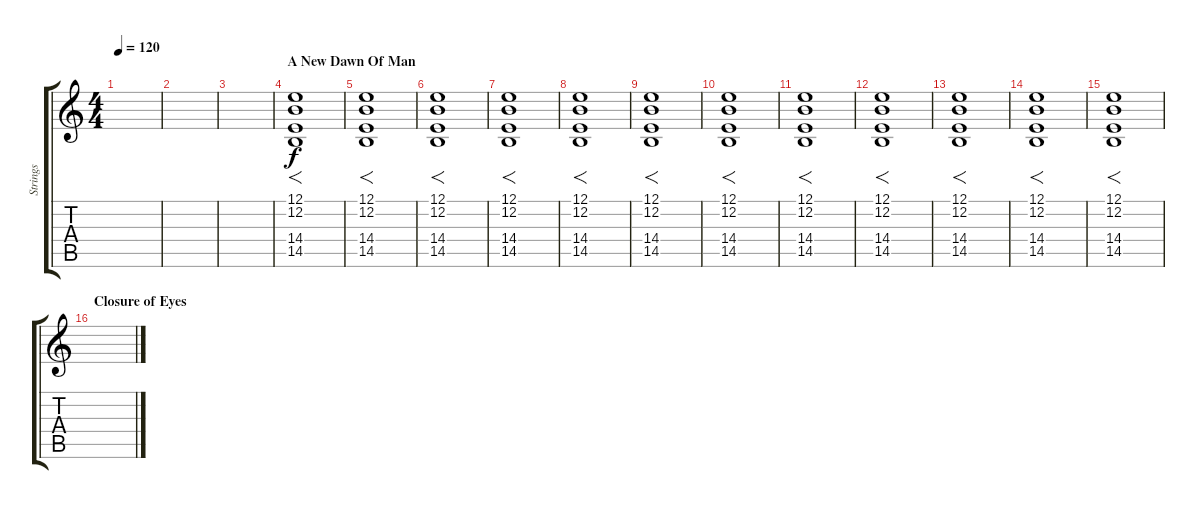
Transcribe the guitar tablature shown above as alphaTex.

\track ("Strings" "Strings") {instrument stringensemble1}
\staff {score tabs}
\tuning (E4 B3 G3 D3 A2 E2) {hide}
\ts (4 4)
\tempo 120
\clef g2
\ks c
|
|
|
\section ("" "A New Dawn Of Man")
(12.1 12.2 14.4 14.5).1{f} |
(12.1 12.2 14.4 14.5).1{f} |
(12.1 12.2 14.4 14.5).1{f} |
(12.1 12.2 14.4 14.5).1{f} |
(12.1 12.2 14.4 14.5).1{f} |
(12.1 12.2 14.4 14.5).1{f} |
(12.1 12.2 14.4 14.5).1{f} |
(12.1 12.2 14.4 14.5).1{f} |
(12.1 12.2 14.4 14.5).1{f} |
(12.1 12.2 14.4 14.5).1{f} |
(12.1 12.2 14.4 14.5).1{f} |
(12.1 12.2 14.4 14.5).1{f} |
\section ("" "Closure of Eyes")
